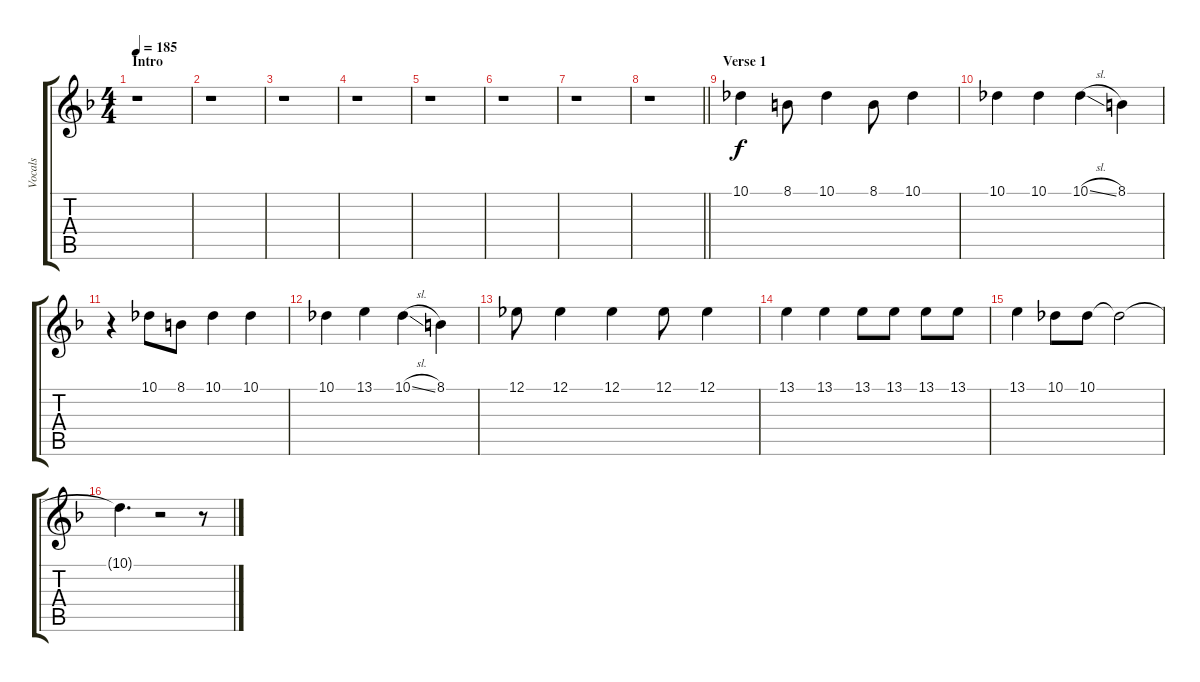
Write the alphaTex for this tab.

\track ("Vocals" "Vocals") {instrument oboe}
\staff {score tabs}
\tuning (Eb4 Bb3 Gb3 Db3 Ab2 Eb2) {hide}
\ts (4 4)
\section ("" "Intro")
\tempo 185
\clef g2
\ks f
r.1{dy f instrument oboe} |
r.1 |
r.1 |
r.1 |
r.1 |
r.1 |
r.1 |
\barLineRight lightlight
r.1 |
\section ("" "Verse 1")
10.1.4 8.1.8 10.1.4 8.1.8 10.1.4 |
10.1.4 10.1.4 10.1{sl}.4 8.1.4 |
r.4 10.1.8 8.1.8 10.1.4 10.1.4 |
10.1.4 13.1.4 10.1{sl}.4 8.1.4 |
12.1.8 12.1.4 12.1.4 12.1.8 12.1.4 |
13.1.4 13.1.4 13.1.8 13.1.8 13.1.8 13.1.8 |
13.1.4 10.1.8 10.1.8 10.1{t}.2 |
10.1{t}.4{d} r.2 r.8
